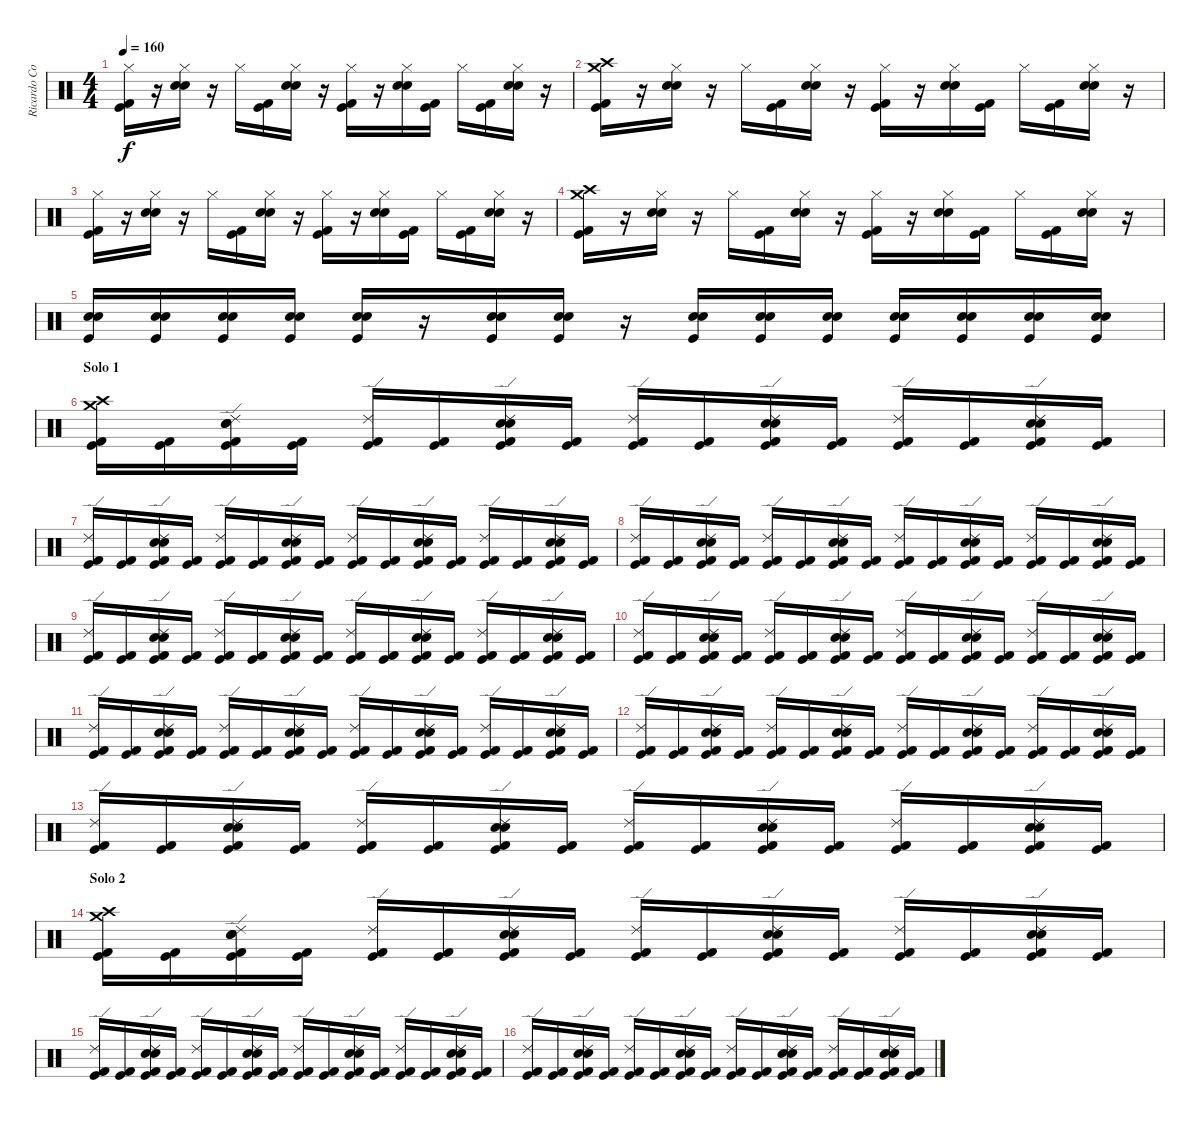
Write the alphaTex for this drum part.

\track ("Ricardo Confessori (Batería)" "Ricardo Co") {instrument percussion}
\staff {score}
\articulation defaults
\ts (4 4)
\tempo 160
\clef neutral
\ks c
("Hi-Hat (closed)" "Kick (hit) 2" "Kick (hit)").16{dy f} r.16 ("Hi-Hat (closed)" "Electric Snare (hit)" "Snare (hit) 2").16 r.16 "Hi-Hat (closed)".16 ("Kick (hit) 2" "Kick (hit)").16 ("Hi-Hat (closed)" "Electric Snare (hit)" "Snare (hit) 2").16 r.16 ("Hi-Hat (closed)" "Kick (hit) 2" "Kick (hit)").16 r.16 ("Hi-Hat (closed)" "Electric Snare (hit)" "Snare (hit) 2").16 ("Kick (hit) 2" "Kick (hit)").16 "Hi-Hat (closed)".16 ("Kick (hit) 2" "Kick (hit)").16 ("Hi-Hat (closed)" "Electric Snare (hit)" "Snare (hit) 2").16 r.16 |
("Crash high (hit)" "Crash medium (hit)" "Kick (hit) 2" "Kick (hit)").16 r.16 ("Hi-Hat (closed)" "Electric Snare (hit)" "Snare (hit) 2").16 r.16 "Hi-Hat (closed)".16 ("Kick (hit) 2" "Kick (hit)").16 ("Hi-Hat (closed)" "Electric Snare (hit)" "Snare (hit) 2").16 r.16 ("Hi-Hat (closed)" "Kick (hit) 2" "Kick (hit)").16 r.16 ("Hi-Hat (closed)" "Electric Snare (hit)" "Snare (hit) 2").16 ("Kick (hit) 2" "Kick (hit)").16 "Hi-Hat (closed)".16 ("Kick (hit) 2" "Kick (hit)").16 ("Hi-Hat (closed)" "Electric Snare (hit)" "Snare (hit) 2").16 r.16 |
("Hi-Hat (closed)" "Kick (hit) 2" "Kick (hit)").16 r.16 ("Hi-Hat (closed)" "Electric Snare (hit)" "Snare (hit) 2").16 r.16 "Hi-Hat (closed)".16 ("Kick (hit) 2" "Kick (hit)").16 ("Hi-Hat (closed)" "Electric Snare (hit)" "Snare (hit) 2").16 r.16 ("Hi-Hat (closed)" "Kick (hit) 2" "Kick (hit)").16 r.16 ("Hi-Hat (closed)" "Electric Snare (hit)" "Snare (hit) 2").16 ("Kick (hit) 2" "Kick (hit)").16 "Hi-Hat (closed)".16 ("Kick (hit) 2" "Kick (hit)").16 ("Hi-Hat (closed)" "Electric Snare (hit)" "Snare (hit) 2").16 r.16 |
("Crash medium (hit)" "Crash high (hit)" "Kick (hit) 2" "Kick (hit)").16 r.16 ("Hi-Hat (closed)" "Electric Snare (hit)" "Snare (hit) 2").16 r.16 "Hi-Hat (closed)".16 ("Kick (hit) 2" "Kick (hit)").16 ("Hi-Hat (closed)" "Electric Snare (hit)" "Snare (hit) 2").16 r.16 ("Hi-Hat (closed)" "Kick (hit) 2" "Kick (hit)").16 r.16 ("Hi-Hat (closed)" "Electric Snare (hit)" "Snare (hit) 2").16 ("Kick (hit) 2" "Kick (hit)").16 "Hi-Hat (closed)".16 ("Kick (hit) 2" "Kick (hit)").16 ("Hi-Hat (closed)" "Electric Snare (hit)" "Snare (hit) 2").16 r.16 |
("Kick (hit)" "Electric Snare (hit)" "Snare (hit) 2").16 ("Kick (hit)" "Electric Snare (hit)" "Snare (hit) 2").16 ("Kick (hit)" "Electric Snare (hit)" "Snare (hit) 2").16 ("Kick (hit)" "Electric Snare (hit)" "Snare (hit) 2").16 ("Kick (hit)" "Electric Snare (hit)" "Snare (hit) 2").16 r.16 ("Kick (hit)" "Electric Snare (hit)" "Snare (hit) 2").16 ("Kick (hit)" "Electric Snare (hit)" "Snare (hit) 2").16 r.16 ("Kick (hit)" "Electric Snare (hit)" "Snare (hit) 2").16 ("Kick (hit)" "Electric Snare (hit)" "Snare (hit) 2").16 ("Kick (hit)" "Electric Snare (hit)" "Snare (hit) 2").16 ("Kick (hit)" "Electric Snare (hit)" "Snare (hit) 2").16 ("Kick (hit)" "Electric Snare (hit)" "Snare (hit) 2").16 ("Kick (hit)" "Electric Snare (hit)" "Snare (hit) 2").16 ("Kick (hit)" "Electric Snare (hit)" "Snare (hit) 2").16 |
\section ("" "Solo 1")
("Crash high (hit)" "Crash medium (hit)" "Kick (hit) 2" "Kick (hit)").16 ("Kick (hit) 2" "Kick (hit)").16 ("Ride (edge) 2" "Electric Snare (hit)" "Snare (hit) 2" "Kick (hit) 2" "Kick (hit)").16 ("Kick (hit) 2" "Kick (hit)").16 ("Ride (edge) 2" "Kick (hit) 2" "Kick (hit)").16 ("Kick (hit)" "Kick (hit) 2").16 ("Ride (edge) 2" "Snare (hit) 2" "Electric Snare (hit)" "Kick (hit) 2" "Kick (hit)").16 ("Kick (hit) 2" "Kick (hit)").16 ("Ride (edge) 2" "Kick (hit) 2" "Kick (hit)").16 ("Kick (hit) 2" "Kick (hit)").16 ("Ride (edge) 2" "Electric Snare (hit)" "Snare (hit) 2" "Kick (hit) 2" "Kick (hit)").16 ("Kick (hit) 2" "Kick (hit)").16 ("Ride (edge) 2" "Kick (hit) 2" "Kick (hit)").16 ("Kick (hit) 2" "Kick (hit)").16 ("Ride (edge) 2" "Electric Snare (hit)" "Snare (hit) 2" "Kick (hit) 2" "Kick (hit)").16 ("Kick (hit) 2" "Kick (hit)").16 |
("Ride (edge) 2" "Kick (hit) 2" "Kick (hit)").16 ("Kick (hit) 2" "Kick (hit)").16 ("Ride (edge) 2" "Electric Snare (hit)" "Snare (hit) 2" "Kick (hit) 2" "Kick (hit)").16 ("Kick (hit) 2" "Kick (hit)").16 ("Ride (edge) 2" "Kick (hit) 2" "Kick (hit)").16 ("Kick (hit) 2" "Kick (hit)").16 ("Ride (edge) 2" "Electric Snare (hit)" "Snare (hit) 2" "Kick (hit) 2" "Kick (hit)").16 ("Kick (hit) 2" "Kick (hit)").16 ("Ride (edge) 2" "Kick (hit) 2" "Kick (hit)").16 ("Kick (hit) 2" "Kick (hit)").16 ("Ride (edge) 2" "Electric Snare (hit)" "Snare (hit) 2" "Kick (hit) 2" "Kick (hit)").16 ("Kick (hit) 2" "Kick (hit)").16 ("Ride (edge) 2" "Kick (hit) 2" "Kick (hit)").16 ("Kick (hit) 2" "Kick (hit)").16 ("Ride (edge) 2" "Electric Snare (hit)" "Snare (hit) 2" "Kick (hit) 2" "Kick (hit)").16 ("Kick (hit) 2" "Kick (hit)").16 |
("Ride (edge) 2" "Kick (hit) 2" "Kick (hit)").16 ("Kick (hit) 2" "Kick (hit)").16 ("Ride (edge) 2" "Electric Snare (hit)" "Snare (hit) 2" "Kick (hit) 2" "Kick (hit)").16 ("Kick (hit) 2" "Kick (hit)").16 ("Ride (edge) 2" "Kick (hit) 2" "Kick (hit)").16 ("Kick (hit) 2" "Kick (hit)").16 ("Ride (edge) 2" "Electric Snare (hit)" "Snare (hit) 2" "Kick (hit) 2" "Kick (hit)").16 ("Kick (hit) 2" "Kick (hit)").16 ("Ride (edge) 2" "Kick (hit) 2" "Kick (hit)").16 ("Kick (hit) 2" "Kick (hit)").16 ("Ride (edge) 2" "Electric Snare (hit)" "Snare (hit) 2" "Kick (hit) 2" "Kick (hit)").16 ("Kick (hit) 2" "Kick (hit)").16 ("Ride (edge) 2" "Kick (hit) 2" "Kick (hit)").16 ("Kick (hit) 2" "Kick (hit)").16 ("Ride (edge) 2" "Electric Snare (hit)" "Snare (hit) 2" "Kick (hit) 2" "Kick (hit)").16 ("Kick (hit) 2" "Kick (hit)").16 |
("Ride (edge) 2" "Kick (hit) 2" "Kick (hit)").16 ("Kick (hit) 2" "Kick (hit)").16 ("Ride (edge) 2" "Electric Snare (hit)" "Snare (hit) 2" "Kick (hit) 2" "Kick (hit)").16 ("Kick (hit) 2" "Kick (hit)").16 ("Ride (edge) 2" "Kick (hit) 2" "Kick (hit)").16 ("Kick (hit) 2" "Kick (hit)").16 ("Ride (edge) 2" "Electric Snare (hit)" "Snare (hit) 2" "Kick (hit) 2" "Kick (hit)").16 ("Kick (hit) 2" "Kick (hit)").16 ("Ride (edge) 2" "Kick (hit) 2" "Kick (hit)").16 ("Kick (hit) 2" "Kick (hit)").16 ("Ride (edge) 2" "Electric Snare (hit)" "Snare (hit) 2" "Kick (hit) 2" "Kick (hit)").16 ("Kick (hit) 2" "Kick (hit)").16 ("Ride (edge) 2" "Kick (hit) 2" "Kick (hit)").16 ("Kick (hit) 2" "Kick (hit)").16 ("Ride (edge) 2" "Electric Snare (hit)" "Snare (hit) 2" "Kick (hit) 2" "Kick (hit)").16 ("Kick (hit) 2" "Kick (hit)").16 |
("Ride (edge) 2" "Kick (hit) 2" "Kick (hit)").16 ("Kick (hit) 2" "Kick (hit)").16 ("Ride (edge) 2" "Electric Snare (hit)" "Snare (hit) 2" "Kick (hit) 2" "Kick (hit)").16 ("Kick (hit) 2" "Kick (hit)").16 ("Ride (edge) 2" "Kick (hit) 2" "Kick (hit)").16 ("Kick (hit) 2" "Kick (hit)").16 ("Ride (edge) 2" "Electric Snare (hit)" "Snare (hit) 2" "Kick (hit) 2" "Kick (hit)").16 ("Kick (hit) 2" "Kick (hit)").16 ("Ride (edge) 2" "Kick (hit) 2" "Kick (hit)").16 ("Kick (hit) 2" "Kick (hit)").16 ("Ride (edge) 2" "Electric Snare (hit)" "Snare (hit) 2" "Kick (hit) 2" "Kick (hit)").16 ("Kick (hit) 2" "Kick (hit)").16 ("Ride (edge) 2" "Kick (hit) 2" "Kick (hit)").16 ("Kick (hit) 2" "Kick (hit)").16 ("Ride (edge) 2" "Electric Snare (hit)" "Snare (hit) 2" "Kick (hit) 2" "Kick (hit)").16 ("Kick (hit) 2" "Kick (hit)").16 |
("Ride (edge) 2" "Kick (hit) 2" "Kick (hit)").16 ("Kick (hit) 2" "Kick (hit)").16 ("Ride (edge) 2" "Electric Snare (hit)" "Snare (hit) 2" "Kick (hit) 2" "Kick (hit)").16 ("Kick (hit) 2" "Kick (hit)").16 ("Ride (edge) 2" "Kick (hit) 2" "Kick (hit)").16 ("Kick (hit) 2" "Kick (hit)").16 ("Ride (edge) 2" "Electric Snare (hit)" "Snare (hit) 2" "Kick (hit) 2" "Kick (hit)").16 ("Kick (hit) 2" "Kick (hit)").16 ("Ride (edge) 2" "Kick (hit) 2" "Kick (hit)").16 ("Kick (hit) 2" "Kick (hit)").16 ("Ride (edge) 2" "Electric Snare (hit)" "Snare (hit) 2" "Kick (hit) 2" "Kick (hit)").16 ("Kick (hit) 2" "Kick (hit)").16 ("Ride (edge) 2" "Kick (hit) 2" "Kick (hit)").16 ("Kick (hit) 2" "Kick (hit)").16 ("Ride (edge) 2" "Electric Snare (hit)" "Snare (hit) 2" "Kick (hit) 2" "Kick (hit)").16 ("Kick (hit) 2" "Kick (hit)").16 |
("Ride (edge) 2" "Kick (hit) 2" "Kick (hit)").16 ("Kick (hit) 2" "Kick (hit)").16 ("Ride (edge) 2" "Electric Snare (hit)" "Snare (hit) 2" "Kick (hit) 2" "Kick (hit)").16 ("Kick (hit) 2" "Kick (hit)").16 ("Ride (edge) 2" "Kick (hit) 2" "Kick (hit)").16 ("Kick (hit) 2" "Kick (hit)").16 ("Ride (edge) 2" "Electric Snare (hit)" "Snare (hit) 2" "Kick (hit) 2" "Kick (hit)").16 ("Kick (hit) 2" "Kick (hit)").16 ("Ride (edge) 2" "Kick (hit) 2" "Kick (hit)").16 ("Kick (hit) 2" "Kick (hit)").16 ("Ride (edge) 2" "Electric Snare (hit)" "Snare (hit) 2" "Kick (hit) 2" "Kick (hit)").16 ("Kick (hit) 2" "Kick (hit)").16 ("Ride (edge) 2" "Kick (hit) 2" "Kick (hit)").16 ("Kick (hit) 2" "Kick (hit)").16 ("Ride (edge) 2" "Electric Snare (hit)" "Snare (hit) 2" "Kick (hit) 2" "Kick (hit)").16 ("Kick (hit) 2" "Kick (hit)").16 |
("Ride (edge) 2" "Kick (hit) 2" "Kick (hit)").16 ("Kick (hit) 2" "Kick (hit)").16 ("Ride (edge) 2" "Electric Snare (hit)" "Snare (hit) 2" "Kick (hit) 2" "Kick (hit)").16 ("Kick (hit) 2" "Kick (hit)").16 ("Ride (edge) 2" "Kick (hit) 2" "Kick (hit)").16 ("Kick (hit) 2" "Kick (hit)").16 ("Ride (edge) 2" "Electric Snare (hit)" "Snare (hit) 2" "Kick (hit) 2" "Kick (hit)").16 ("Kick (hit) 2" "Kick (hit)").16 ("Ride (edge) 2" "Kick (hit) 2" "Kick (hit)").16 ("Kick (hit) 2" "Kick (hit)").16 ("Ride (edge) 2" "Electric Snare (hit)" "Snare (hit) 2" "Kick (hit) 2" "Kick (hit)").16 ("Kick (hit) 2" "Kick (hit)").16 ("Ride (edge) 2" "Kick (hit) 2" "Kick (hit)").16 ("Kick (hit) 2" "Kick (hit)").16 ("Ride (edge) 2" "Electric Snare (hit)" "Snare (hit) 2" "Kick (hit) 2" "Kick (hit)").16 ("Kick (hit) 2" "Kick (hit)").16 |
\section ("" "Solo 2")
("Crash high (hit)" "Crash medium (hit)" "Kick (hit) 2" "Kick (hit)").16 ("Kick (hit) 2" "Kick (hit)").16 ("Ride (edge) 2" "Electric Snare (hit)" "Snare (hit) 2" "Kick (hit) 2" "Kick (hit)").16 ("Kick (hit) 2" "Kick (hit)").16 ("Ride (edge) 2" "Kick (hit) 2" "Kick (hit)").16 ("Kick (hit) 2" "Kick (hit)").16 ("Ride (edge) 2" "Electric Snare (hit)" "Snare (hit) 2" "Kick (hit) 2" "Kick (hit)").16 ("Kick (hit) 2" "Kick (hit)").16 ("Ride (edge) 2" "Kick (hit) 2" "Kick (hit)").16 ("Kick (hit) 2" "Kick (hit)").16 ("Ride (edge) 2" "Electric Snare (hit)" "Snare (hit) 2" "Kick (hit) 2" "Kick (hit)").16 ("Kick (hit) 2" "Kick (hit)").16 ("Ride (edge) 2" "Kick (hit) 2" "Kick (hit)").16 ("Kick (hit) 2" "Kick (hit)").16 ("Ride (edge) 2" "Electric Snare (hit)" "Snare (hit) 2" "Kick (hit) 2" "Kick (hit)").16 ("Kick (hit) 2" "Kick (hit)").16 |
("Ride (edge) 2" "Kick (hit) 2" "Kick (hit)").16 ("Kick (hit) 2" "Kick (hit)").16 ("Ride (edge) 2" "Electric Snare (hit)" "Snare (hit) 2" "Kick (hit) 2" "Kick (hit)").16 ("Kick (hit) 2" "Kick (hit)").16 ("Ride (edge) 2" "Kick (hit) 2" "Kick (hit)").16 ("Kick (hit) 2" "Kick (hit)").16 ("Ride (edge) 2" "Electric Snare (hit)" "Snare (hit) 2" "Kick (hit) 2" "Kick (hit)").16 ("Kick (hit) 2" "Kick (hit)").16 ("Ride (edge) 2" "Kick (hit) 2" "Kick (hit)").16 ("Kick (hit) 2" "Kick (hit)").16 ("Ride (edge) 2" "Electric Snare (hit)" "Snare (hit) 2" "Kick (hit) 2" "Kick (hit)").16 ("Kick (hit) 2" "Kick (hit)").16 ("Ride (edge) 2" "Kick (hit) 2" "Kick (hit)").16 ("Kick (hit) 2" "Kick (hit)").16 ("Ride (edge) 2" "Electric Snare (hit)" "Snare (hit) 2" "Kick (hit) 2" "Kick (hit)").16 ("Kick (hit) 2" "Kick (hit)").16 |
("Ride (edge) 2" "Kick (hit) 2" "Kick (hit)").16 ("Kick (hit) 2" "Kick (hit)").16 ("Ride (edge) 2" "Electric Snare (hit)" "Snare (hit) 2" "Kick (hit) 2" "Kick (hit)").16 ("Kick (hit) 2" "Kick (hit)").16 ("Ride (edge) 2" "Kick (hit) 2" "Kick (hit)").16 ("Kick (hit) 2" "Kick (hit)").16 ("Ride (edge) 2" "Electric Snare (hit)" "Snare (hit) 2" "Kick (hit) 2" "Kick (hit)").16 ("Kick (hit) 2" "Kick (hit)").16 ("Ride (edge) 2" "Kick (hit) 2" "Kick (hit)").16 ("Kick (hit) 2" "Kick (hit)").16 ("Ride (edge) 2" "Electric Snare (hit)" "Snare (hit) 2" "Kick (hit) 2" "Kick (hit)").16 ("Kick (hit) 2" "Kick (hit)").16 ("Ride (edge) 2" "Kick (hit) 2" "Kick (hit)").16 ("Kick (hit) 2" "Kick (hit)").16 ("Ride (edge) 2" "Electric Snare (hit)" "Snare (hit) 2" "Kick (hit) 2" "Kick (hit)").16 ("Kick (hit) 2" "Kick (hit)").16
